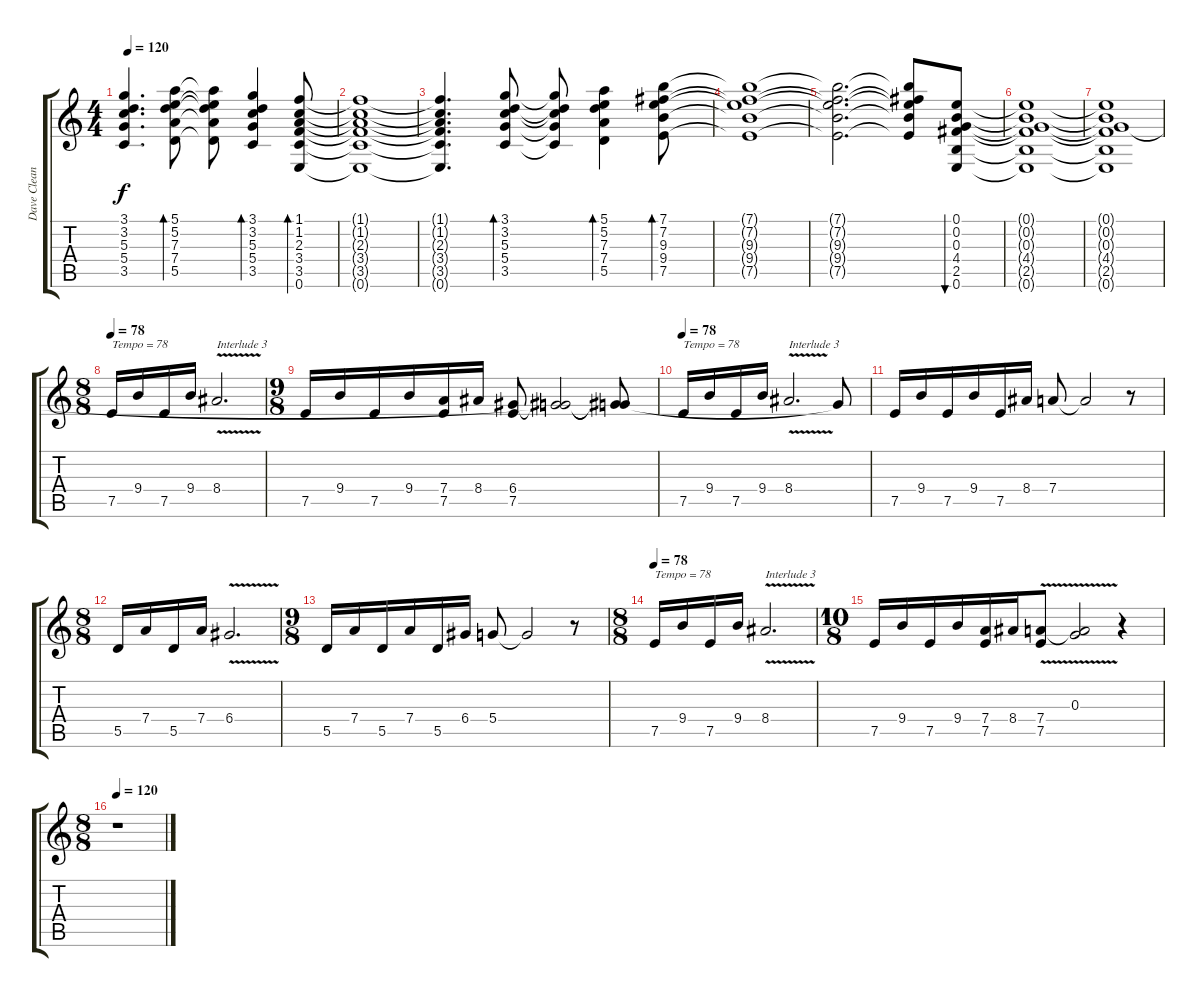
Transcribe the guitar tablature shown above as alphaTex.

\track ("Dave Clean" "Dave Clean") {instrument electricguitarclean}
\staff {score tabs}
\tuning (E4 B3 G3 D3 A2 E2) {hide}
\ts (4 4)
\tempo 120
\clef g2
\ks c
(3.1{t} 3.2{t} 5.3{t} 5.4{t} 3.5{t}).4{d dy f} (5.1 5.2 7.3 7.4 5.5).8{bd 60} (5.1{t} 5.2{t} 7.3{t} 7.4{t} 5.5{t}).8 (3.1 3.2 5.3 5.4 3.5).4{bd 60} (1.1 1.2 2.3 3.4 3.5 0.6).8{bd 60} |
(1.1{t} 1.2{t} 2.3{t} 3.4{t} 3.5{t} 0.6{t}).1 |
(1.1{t} 1.2{t} 2.3{t} 3.4{t} 3.5{t} 0.6{t}).4{d} (3.1 3.2 5.3 5.4 3.5).8{bd 60} (3.1{t} 3.2{t} 5.3{t} 5.4{t} 3.5{t}).8 (5.1 5.2 7.3 7.4 5.5).4{bd 60} (7.1 7.2 9.3 9.4 7.5).8{bd 60} |
(7.1{t} 7.2{t} 9.3{t} 9.4{t} 7.5{t}).1 |
(7.1{t} 7.2{t} 9.3{t} 9.4{t} 7.5{t}).2{d} (7.1{t} 7.2{t} 9.3{t} 9.4{t} 7.5{t}).8 (0.1 0.2 0.3 4.4 2.5 0.6).8{bu 240} |
(0.1{t} 0.2{t} 0.3{t} 4.4{t} 2.5{t} 0.6{t}).1 |
(0.1{t} 0.2{t} 0.3{t} 4.4{t} 2.5{t} 0.6{t}).1 |
\ts (8 8)
\tempo 78
7.5.16{txt "Tempo = 78"} 9.4.16 7.5.16 9.4.16 8.4{v}.2{d txt "Interlude 3"} |
\ts (9 8)
7.5.16 9.4.16 7.5.16 9.4.16 (7.4 7.5).16 8.4.16 (6.4 7.5).8 (0.3{t} 6.4{t}).2 (0.3{t} 6.4{t}).8 |
\tempo 78
7.5.16{txt "Tempo = 78"} 9.4.16 7.5.16 9.4.16 8.4{v}.2{d txt "Interlude 3"} 0.3{t}.8 |
7.5.16 9.4.16 7.5.16 9.4.16 7.5.16 8.4.16 7.4.8 7.4{t}.2 r.8 |
\ts (8 8)
5.5.16 7.4.16 5.5.16 7.4.16 6.4{v}.2{d} |
\ts (9 8)
5.5.16 7.4.16 5.5.16 7.4.16 5.5.16 6.4.16 5.4.8 5.4{t}.2 r.8 |
\ts (8 8)
\tempo 78
7.5.16{txt "Tempo = 78"} 9.4.16 7.5.16 9.4.16 8.4{v}.2{d txt "Interlude 3"} |
\ts (10 8)
7.5.16 9.4.16 7.5.16 9.4.16 (7.4 7.5).16 8.4.16 (7.4{v} 7.5).8 (0.3 7.4{t}).2 r.4 |
\ts (8 8)
\tempo 120
r.1
